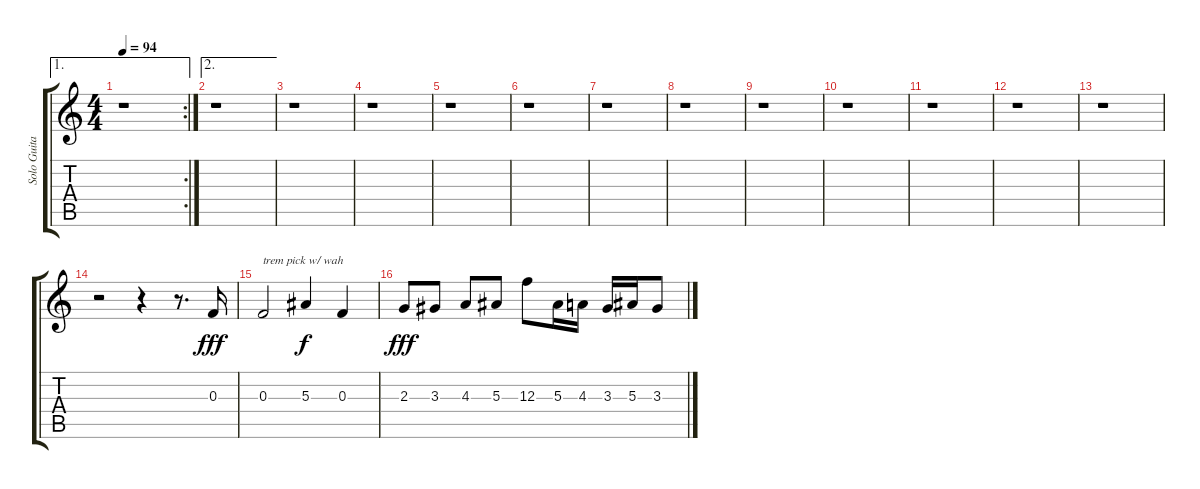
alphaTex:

\track ("Solo Guitar" "Solo Guita") {instrument distortionguitar}
\staff {score tabs}
\tuning (D4 A3 F3 C3 G2 C2) {hide}
\ae 1
\rc 2
\ts (4 4)
\tempo 94
\clef g2
\ks c
r.1{dy fff} |
\ae 2
r.1 |
r.1 |
r.1 |
r.1 |
r.1 |
r.1 |
r.1 |
r.1 |
r.1 |
r.1 |
r.1 |
r.1 |
r.2 r.4 r.8{d} 0.3.16 |
0.3.2{txt "trem pick w/ wah"} 5.3.4{dy f} 0.3.4 |
2.3.8{dy fff} 3.3.8 4.3.8 5.3.8 12.3.8 5.3.16 4.3.16 3.3.16 5.3.16 3.3.8
